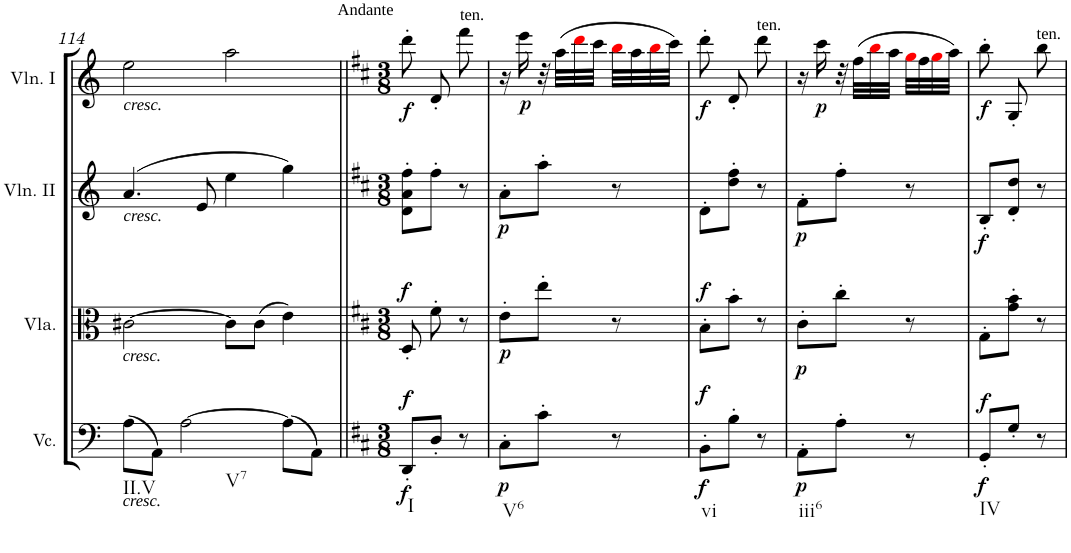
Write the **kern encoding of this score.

**kern	**dynam	**kern	**dynam	**kern	**dynam	**kern	**dynam
*part4	*part4	*part3	*part3	*part2	*part2	*part1	*part1
*staff4	*staff4	*staff3	*staff3	*staff2	*staff2	*staff1	*staff1
*I"Violoncello	*	*I"Viola	*	*I"Violin II	*	*I"Violin I	*
*I'Vc.	*	*I'Vla.	*	*I'Vln. II	*	*I'Vln. I	*
!!LO:PB:g=z
*clefC4	*	*clefC3	*	*clefG2	*	*clefG2	*
*k[]	*	*k[]	*	*k[]	*	*k[]	*
*M4/4	*	*M4/4	*	*M4/4	*	*M4/4	*
*met(c)	*	*met(c)	*	*met(c)	*	*met(c)	*
=114	=114	=114	=114	=114	=114	=114	=114
!	!	!	!	!	!	!LO:TX:b:i:t=cresc.	!
!	!	!	!	!LO:TX:b:i:t=cresc.	!	!	!
!	!	!LO:TX:b:i:t=cresc.	!	!	!	!	!
!LO:TX:b:i:t=cresc.	!	!	!	!	!	!	!
!LO:TX:b:t=II.V	!	!	!	!	!	!	!
(8A\L	.	[2c#X\	.	(4.a/	.	2ee\	.
8AA\J)	.	.	.	.	.	.	.
!LO:TX:b:t=V7	!	!	!	!	!	!	!
[2A\	.	.	.	.	.	.	.
.	.	.	.	8e/	.	.	.
.	.	8c#\L]	.	4ee\	.	2aa\	.
.	.	(8c#\J	.	.	.	.	.
(8A\L]	.	4e\)	.	4gg\)	.	.	.
8AA\J)	.	.	.	.	.	.	.
=115||	=115||	=115||	=115||	=115||	=115||	=115||	=115||
*k[f#c#]	*	*k[f#c#]	*	*k[f#c#]	*	*k[f#c#]	*
*M3/8	*	*M3/8	*	*M3/8	*	*M3/8	*
!	!	!	!	!	!	!LO:TX:a:t=Andante	!
!LO:TX:b:t=I	!	!	!	!	!	!	!
!	!LO:DY:b	!	!	!	!	!	!
!	!LO:DY:n=1:a	!	!LO:DY:a	!	!	!	!LO:DY:b
8DD'/L	f f	8D'/	f	8d\' 8a\' 8ff#\'L	.	8ddd'\	f
8D'/J	.	8f#'\	.	8ff#'\J	.	8d'/	.
!	!	!	!	!	!	!LO:TX:a:t=ten.	!
8r	.	8r	.	8r	.	8fff#\	.
=116	=116	=116	=116	=116	=116	=116	=116
!LO:TX:b:t=V6	!	!	!	!	!	!	!
!	!LO:DY:b	!	!LO:DY:b	!	!LO:DY:b	!	!
8C#'\L	p	8e'\L	p	8a'\L	p	16r	.
!	!	!	!	!	!	!	!LO:DY:b
.	.	.	.	.	.	16eee\	p
8c#'\J	.	8ee'\J	.	8aa'\J	.	32r	.
.	.	.	.	.	.	(32aa\LLL	.
.	.	.	.	.	.	32dddi\	.
.	.	.	.	.	.	32ccc#\JJJ	.
8r	.	8r	.	8r	.	32bbi\LLL	.
.	.	.	.	.	.	32aa\	.
.	.	.	.	.	.	32bbi\	.
.	.	.	.	.	.	32ccc#\JJJ)	.
=117	=117	=117	=117	=117	=117	=117	=117
!LO:TX:b:t=vi	!	!	!	!	!	!	!
!	!LO:DY:b	!	!	!	!	!	!
!	!LO:DY:n=1:a	!	!LO:DY:a	!	!	!	!LO:DY:b
8BB'\L	f f	8B'\L	f	8d'\L	.	8ddd'\	f
8B'\J	.	8b'\J	.	8dd\' 8ff#\'J	.	8d'/	.
!	!	!	!	!	!	!LO:TX:a:t=ten.	!
8r	.	8r	.	8r	.	8ddd\	.
=118	=118	=118	=118	=118	=118	=118	=118
!LO:TX:b:t=iii6	!	!	!	!	!	!	!
!	!LO:DY:b	!	!LO:DY:b	!	!LO:DY:b	!	!
8AA'\L	p	8c#'\L	p	8f#'\L	p	16r	.
!	!	!	!	!	!	!	!LO:DY:b
.	.	.	.	.	.	16ccc#\	p
8A'\J	.	8cc#'\J	.	8ff#'\J	.	32r	.
.	.	.	.	.	.	(32ff#\LLL	.
.	.	.	.	.	.	32bbi\	.
.	.	.	.	.	.	32aa\JJJ	.
8r	.	8r	.	8r	.	32ggi\LLL	.
.	.	.	.	.	.	32ff#\	.
.	.	.	.	.	.	32ggi\	.
.	.	.	.	.	.	32aa\JJJ)	.
=119	=119	=119	=119	=119	=119	=119	=119
!LO:TX:b:t=IV	!	!	!	!	!	!	!
!	!LO:DY:b	!	!	!	!	!	!
!	!LO:DY:n=1:a	!	!	!	!LO:DY:b	!	!LO:DY:b
8GG'/L	f f	8G'\L	.	8B'/L	f	8bb'\	f
8G'/J	.	8g\' 8b\'J	.	8d/' 8dd/'J	.	8G'/	.
!	!	!	!	!	!	!LO:TX:a:t=ten.	!
8r	.	8r	.	8r	.	8bb\	.
=	=	=	=	=	=	=	=
*-	*-	*-	*-	*-	*-	*-	*-
